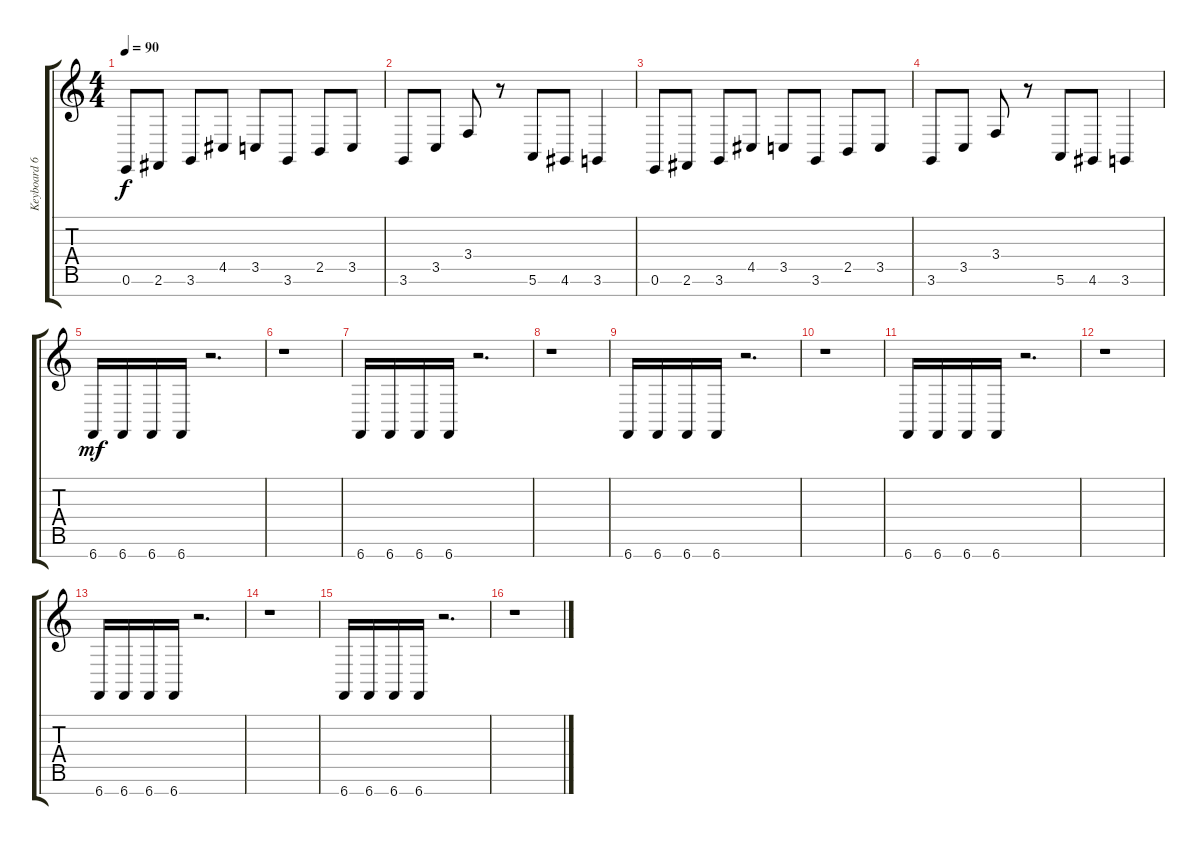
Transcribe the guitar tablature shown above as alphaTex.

\track ("Keyboard 6" "Keyboard 6") {instrument lead5charang}
\staff {score tabs}
\tuning (E4 B3 G3 D3 A2 E2 B1) {hide}
\ts (4 4)
\tempo 90
\clef g2
\ks c
0.6.8{dy f} 2.6.8 3.6.8 4.5.8 3.5.8 3.6.8 2.5.8 3.5.8 |
3.6.8 3.5.8 3.4.8 r.8 5.6.8 4.6.8 3.6.4 |
0.6.8 2.6.8 3.6.8 4.5.8 3.5.8 3.6.8 2.5.8 3.5.8 |
3.6.8 3.5.8 3.4.8 r.8 5.6.8 4.6.8 3.6.4 |
6.7.16{dy mf} 6.7.16 6.7.16 6.7.16 r.2{d} |
r.1 |
6.7.16 6.7.16 6.7.16 6.7.16 r.2{d} |
r.1 |
6.7.16 6.7.16 6.7.16 6.7.16 r.2{d} |
r.1 |
6.7.16 6.7.16 6.7.16 6.7.16 r.2{d} |
r.1 |
6.7.16 6.7.16 6.7.16 6.7.16 r.2{d} |
r.1 |
6.7.16 6.7.16 6.7.16 6.7.16 r.2{d} |
r.1
